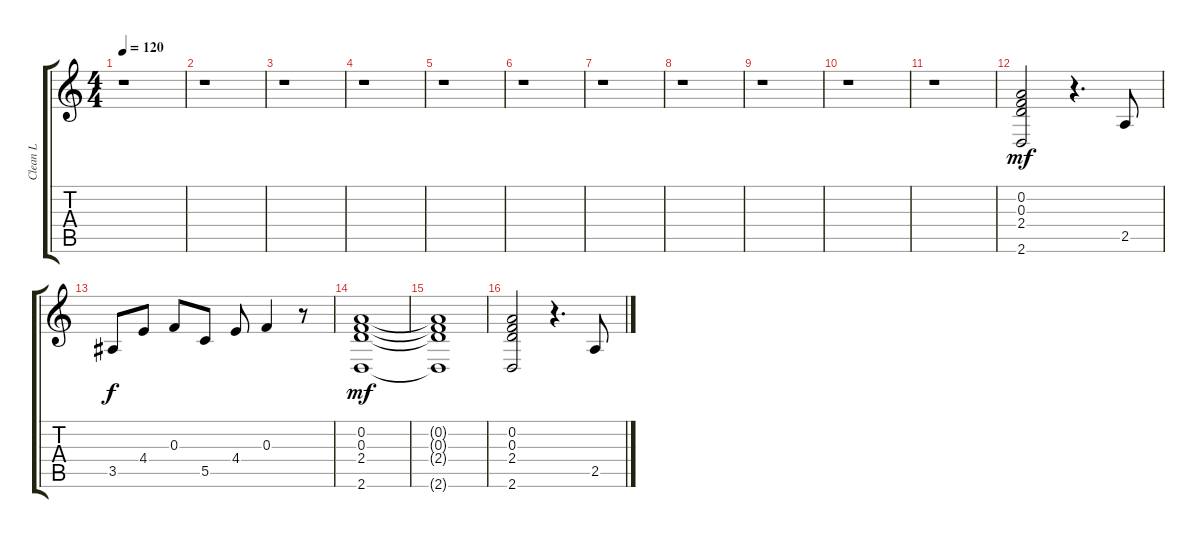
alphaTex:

\track ("Clean L" "Clean L") {instrument acousticguitarsteel}
\staff {score tabs}
\tuning (D4 A3 F3 C3 G2 C2) {hide}
\ts (4 4)
\tempo 120
\clef g2
\ks c
r.1{dy mp} |
r.1 |
r.1 |
r.1 |
r.1 |
r.1 |
r.1 |
r.1 |
r.1 |
r.1 |
r.1 |
(0.2 0.3 2.4 2.6).2{dy mf} r.4{d} 2.5.8 |
3.5.8{dy f} 4.4.8 0.3.8 5.5.8 4.4.8 0.3.4 r.8 |
(0.2 0.3 2.4 2.6).1{dy mf} |
(0.2{t} 0.3{t} 2.4{t} 2.6{t}).1 |
(0.2 0.3 2.4 2.6).2 r.4{d} 2.5.8
